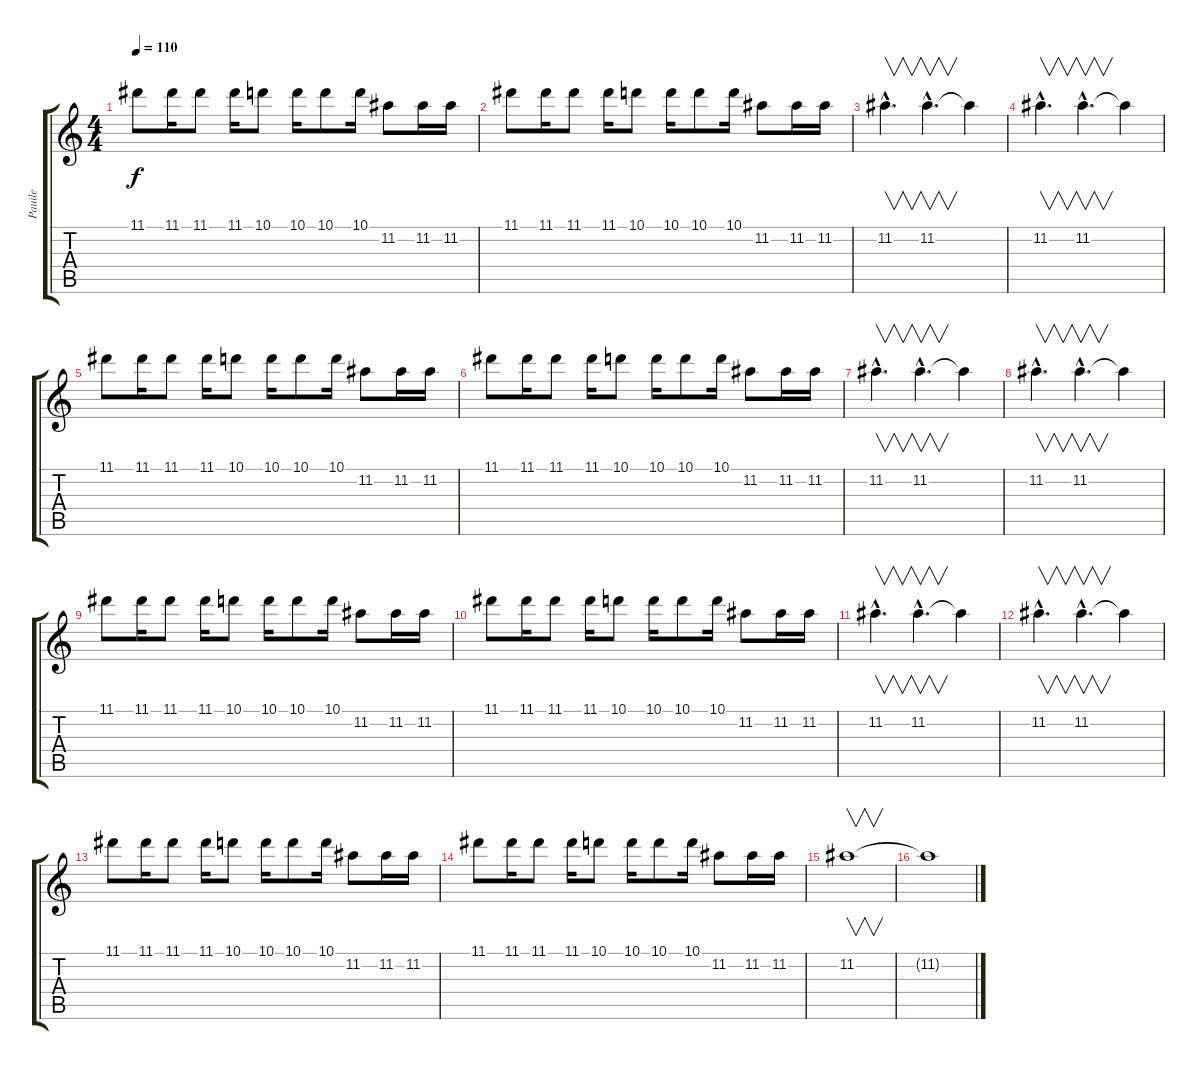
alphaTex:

\track ("Pauile" "Pauile") {instrument distortionguitar}
\staff {score tabs}
\tuning (E4 B3 G3 D3 A2 E2) {hide}
\ts (4 4)
\tempo 110
\clef g2
\ks c
11.1.8{dy f} 11.1.16 11.1.8 11.1.16 10.1.8 10.1.16 10.1.8 10.1.16 11.2.8 11.2.16 11.2.16 |
11.1.8 11.1.16 11.1.8 11.1.16 10.1.8 10.1.16 10.1.8 10.1.16 11.2.8 11.2.16 11.2.16 |
11.2{hac}.4{v d} 11.2{hac}.4{v d} 11.2{t}.4 |
11.2{hac}.4{v d} 11.2{hac}.4{v d} 11.2{t}.4 |
11.1.8 11.1.16 11.1.8 11.1.16 10.1.8 10.1.16 10.1.8 10.1.16 11.2.8 11.2.16 11.2.16 |
11.1.8 11.1.16 11.1.8 11.1.16 10.1.8 10.1.16 10.1.8 10.1.16 11.2.8 11.2.16 11.2.16 |
11.2{hac}.4{v d} 11.2{hac}.4{v d} 11.2{t}.4 |
11.2{hac}.4{v d} 11.2{hac}.4{v d} 11.2{t}.4 |
11.1.8 11.1.16 11.1.8 11.1.16 10.1.8 10.1.16 10.1.8 10.1.16 11.2.8 11.2.16 11.2.16 |
11.1.8 11.1.16 11.1.8 11.1.16 10.1.8 10.1.16 10.1.8 10.1.16 11.2.8 11.2.16 11.2.16 |
11.2{hac}.4{v d} 11.2{hac}.4{v d} 11.2{t}.4 |
11.2{hac}.4{v d} 11.2{hac}.4{v d} 11.2{t}.4 |
11.1.8 11.1.16 11.1.8 11.1.16 10.1.8 10.1.16 10.1.8 10.1.16 11.2.8 11.2.16 11.2.16 |
11.1.8 11.1.16 11.1.8 11.1.16 10.1.8 10.1.16 10.1.8 10.1.16 11.2.8 11.2.16 11.2.16 |
11.2.1{v} |
11.2{t}.1
